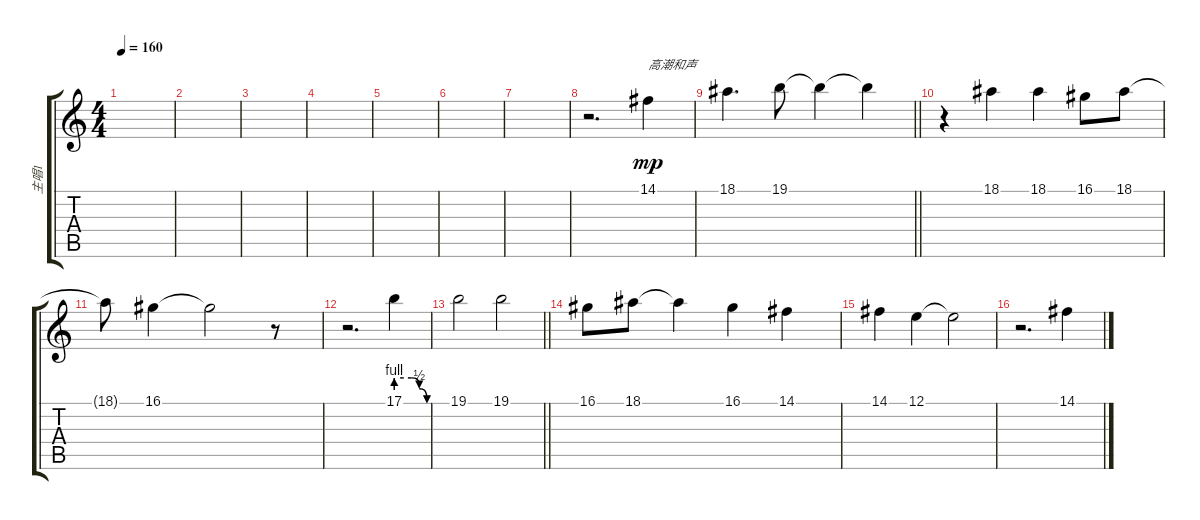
\track ("主唱1" "主唱1") {instrument fx8scifi}
\staff {score tabs}
\tuning (E4 B3 G3 D3 A2 E2) {hide}
\ts (4 4)
\tempo 160
\clef g2
\ks c
|
|
|
|
|
|
|
r.2{d} 14.1.4{txt "高潮和声" dy mp} |
\barLineRight lightlight
18.1.4{d} 19.1.8 19.1{t}.4 19.1{t}.4 |
r.4 18.1.4 18.1.4 16.1.8 18.1.8 |
18.1{t}.8 16.1.4 16.1{t}.2 r.8 |
r.2{d} 17.1{be (custom 0 4 15 4 30 4 45 2 60 0)}.4 |
\barLineRight lightlight
19.1.2 19.1.2 |
16.1.8 18.1.8 18.1{t}.4 16.1.4 14.1.4 |
14.1.4 12.1.4 12.1{t}.2 |
r.2{d} 14.1.4
